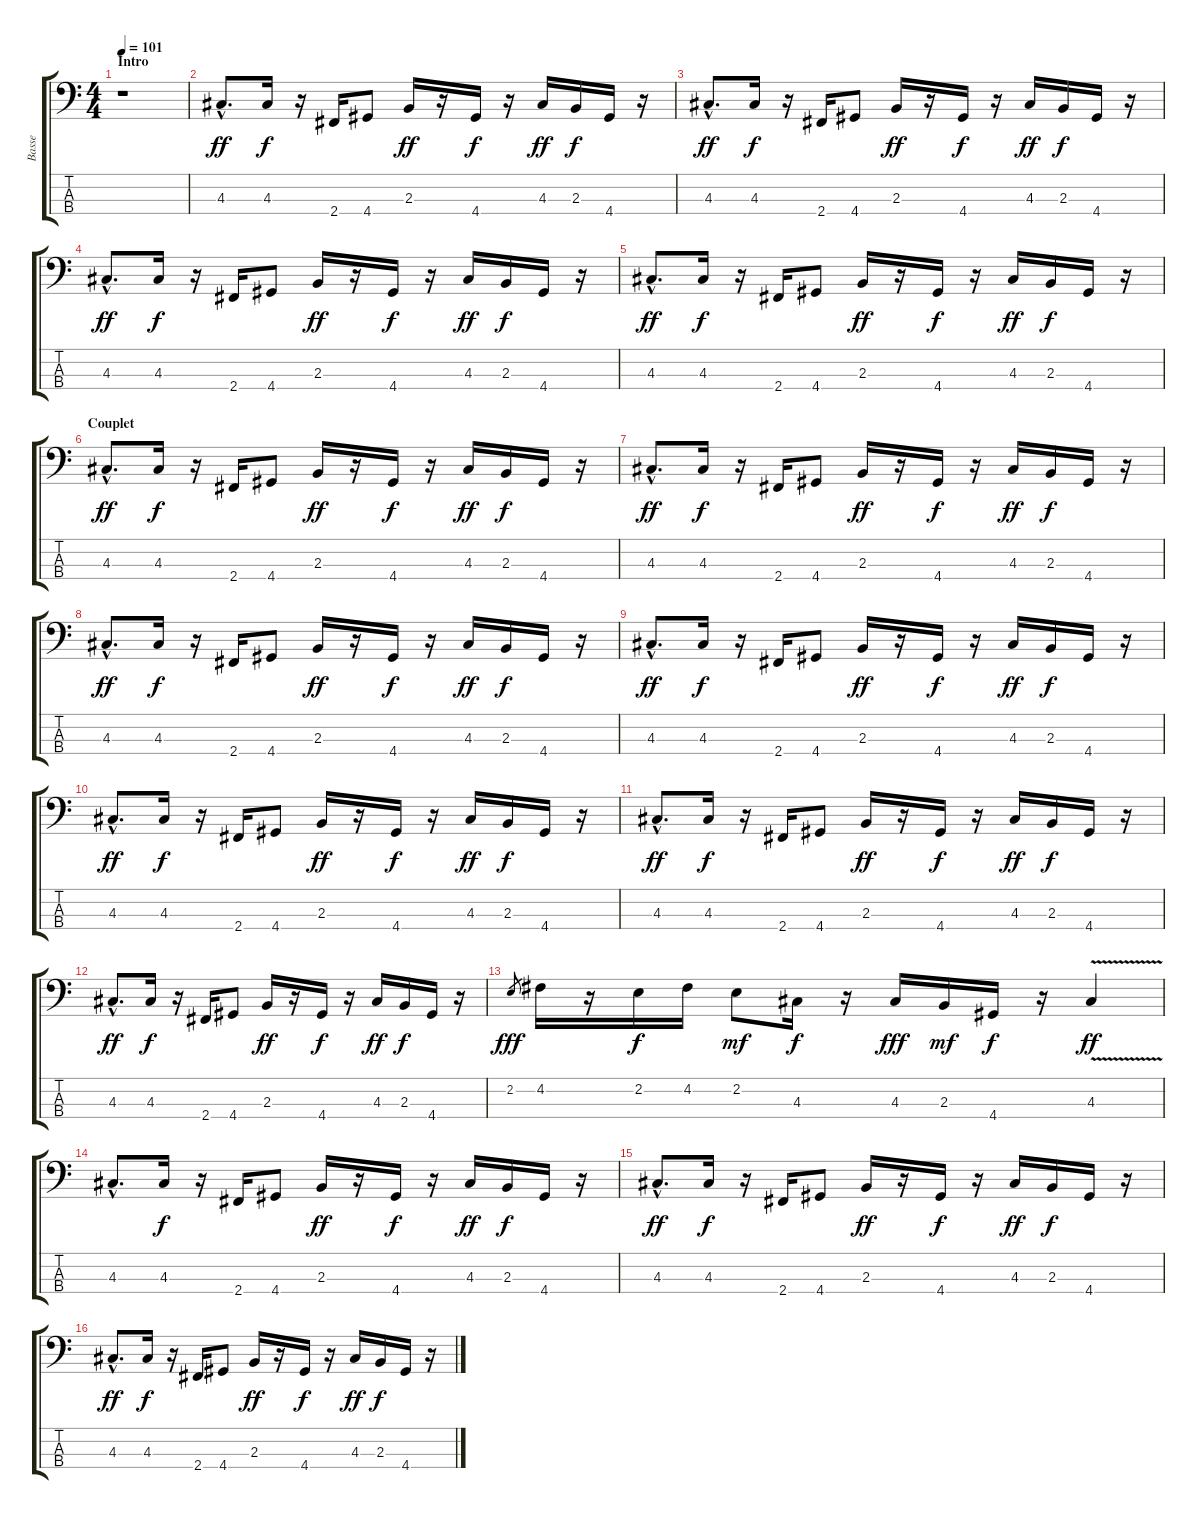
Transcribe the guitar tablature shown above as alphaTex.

\track ("Basse" "Basse") {instrument electricbassfinger}
\staff {score tabs}
\tuning (G2 D2 A1 E1) {hide}
\ts (4 4)
\section ("" "Intro")
\tempo 101
\clef f4
\ks c
r.1{dy ff instrument electricbassfinger} |
4.3{hac}.8{d} 4.3.16{dy f} r.16 2.4.16 4.4.8 2.3.16{dy ff} r.16 4.4.16{dy f} r.16 4.3.16{dy ff} 2.3.16{dy f} 4.4.16 r.16 |
4.3{hac}.8{d dy ff} 4.3.16{dy f} r.16 2.4.16 4.4.8 2.3.16{dy ff} r.16 4.4.16{dy f} r.16 4.3.16{dy ff} 2.3.16{dy f} 4.4.16 r.16 |
4.3{hac}.8{d dy ff} 4.3.16{dy f} r.16 2.4.16 4.4.8 2.3.16{dy ff} r.16 4.4.16{dy f} r.16 4.3.16{dy ff} 2.3.16{dy f} 4.4.16 r.16 |
4.3{hac}.8{d dy ff} 4.3.16{dy f} r.16 2.4.16 4.4.8 2.3.16{dy ff} r.16 4.4.16{dy f} r.16 4.3.16{dy ff} 2.3.16{dy f} 4.4.16 r.16 |
\section ("" "Couplet")
4.3{hac}.8{d dy ff} 4.3.16{dy f} r.16 2.4.16 4.4.8 2.3.16{dy ff} r.16 4.4.16{dy f} r.16 4.3.16{dy ff} 2.3.16{dy f} 4.4.16 r.16 |
4.3{hac}.8{d dy ff} 4.3.16{dy f} r.16 2.4.16 4.4.8 2.3.16{dy ff} r.16 4.4.16{dy f} r.16 4.3.16{dy ff} 2.3.16{dy f} 4.4.16 r.16 |
4.3{hac}.8{d dy ff} 4.3.16{dy f} r.16 2.4.16 4.4.8 2.3.16{dy ff} r.16 4.4.16{dy f} r.16 4.3.16{dy ff} 2.3.16{dy f} 4.4.16 r.16 |
4.3{hac}.8{d dy ff} 4.3.16{dy f} r.16 2.4.16 4.4.8 2.3.16{dy ff} r.16 4.4.16{dy f} r.16 4.3.16{dy ff} 2.3.16{dy f} 4.4.16 r.16 |
4.3{hac}.8{d dy ff} 4.3.16{dy f} r.16 2.4.16 4.4.8 2.3.16{dy ff} r.16 4.4.16{dy f} r.16 4.3.16{dy ff} 2.3.16{dy f} 4.4.16 r.16 |
4.3{hac}.8{d dy ff} 4.3.16{dy f} r.16 2.4.16 4.4.8 2.3.16{dy ff} r.16 4.4.16{dy f} r.16 4.3.16{dy ff} 2.3.16{dy f} 4.4.16 r.16 |
4.3{hac}.8{d dy ff} 4.3.16{dy f} r.16 2.4.16 4.4.8 2.3.16{dy ff} r.16 4.4.16{dy f} r.16 4.3.16{dy ff} 2.3.16{dy f} 4.4.16 r.16 |
2.2.8{gr dy fff} 4.2.16 r.16 2.2.16{dy f} 4.2.16 2.2.8{dy mf} 4.3.16{dy f} r.16 4.3.16{dy fff} 2.3.16{dy mf} 4.4.16{dy f} r.16 4.3{v}.4{dy ff} |
4.3{hac}.8{d} 4.3.16{dy f} r.16 2.4.16 4.4.8 2.3.16{dy ff} r.16 4.4.16{dy f} r.16 4.3.16{dy ff} 2.3.16{dy f} 4.4.16 r.16 |
4.3{hac}.8{d dy ff} 4.3.16{dy f} r.16 2.4.16 4.4.8 2.3.16{dy ff} r.16 4.4.16{dy f} r.16 4.3.16{dy ff} 2.3.16{dy f} 4.4.16 r.16 |
4.3{hac}.8{d dy ff} 4.3.16{dy f} r.16 2.4.16 4.4.8 2.3.16{dy ff} r.16 4.4.16{dy f} r.16 4.3.16{dy ff} 2.3.16{dy f} 4.4.16 r.16
